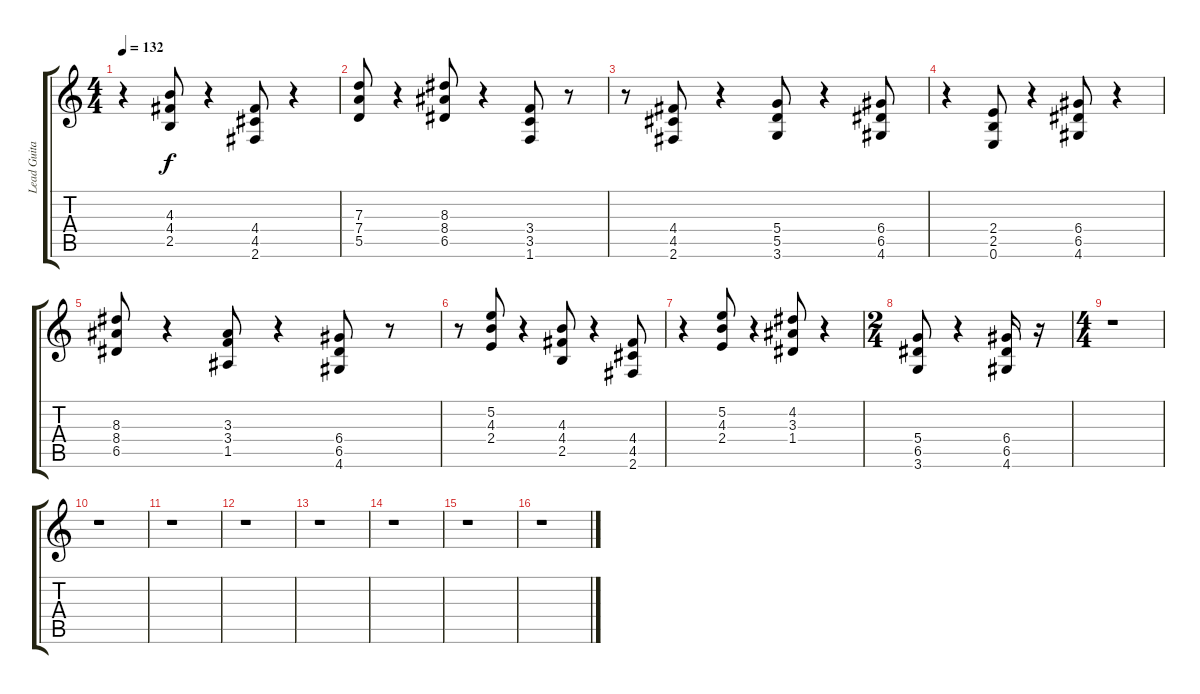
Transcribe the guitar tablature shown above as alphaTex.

\track ("Lead Guitar" "Lead Guita") {instrument distortionguitar}
\staff {score tabs}
\tuning (E4 B3 G3 D3 A2 E2) {hide}
\ts (4 4)
\tempo 132
\clef g2
\ks c
r.4{dy f} (4.3 4.4 2.5).8 r.4 (4.4 4.5 2.6).8 r.4 |
(7.3 7.4 5.5).8 r.4 (8.3 8.4 6.5).8 r.4 (3.4 3.5 1.6).8 r.8 |
r.8 (4.4 4.5 2.6).8 r.4 (5.4 5.5 3.6).8 r.4 (6.4 6.5 4.6).8 |
r.4 (2.4 2.5 0.6).8 r.4 (6.4 6.5 4.6).8 r.4 |
(8.3 8.4 6.5).8 r.4 (3.3 3.4 1.5).8 r.4 (6.4 6.5 4.6).8 r.8 |
r.8 (5.2 4.3 2.4).8 r.4 (4.3 4.4 2.5).8 r.4 (4.4 4.5 2.6).8 |
r.4 (5.2 4.3 2.4).8 r.4 (4.2 3.3 1.4).8 r.4 |
\ts (2 4)
(5.4 6.5 3.6).8 r.4 (6.4 6.5 4.6).16 r.16 |
\ts (4 4)
r.1 |
r.1 |
r.1 |
r.1 |
r.1 |
r.1 |
r.1 |
r.1
